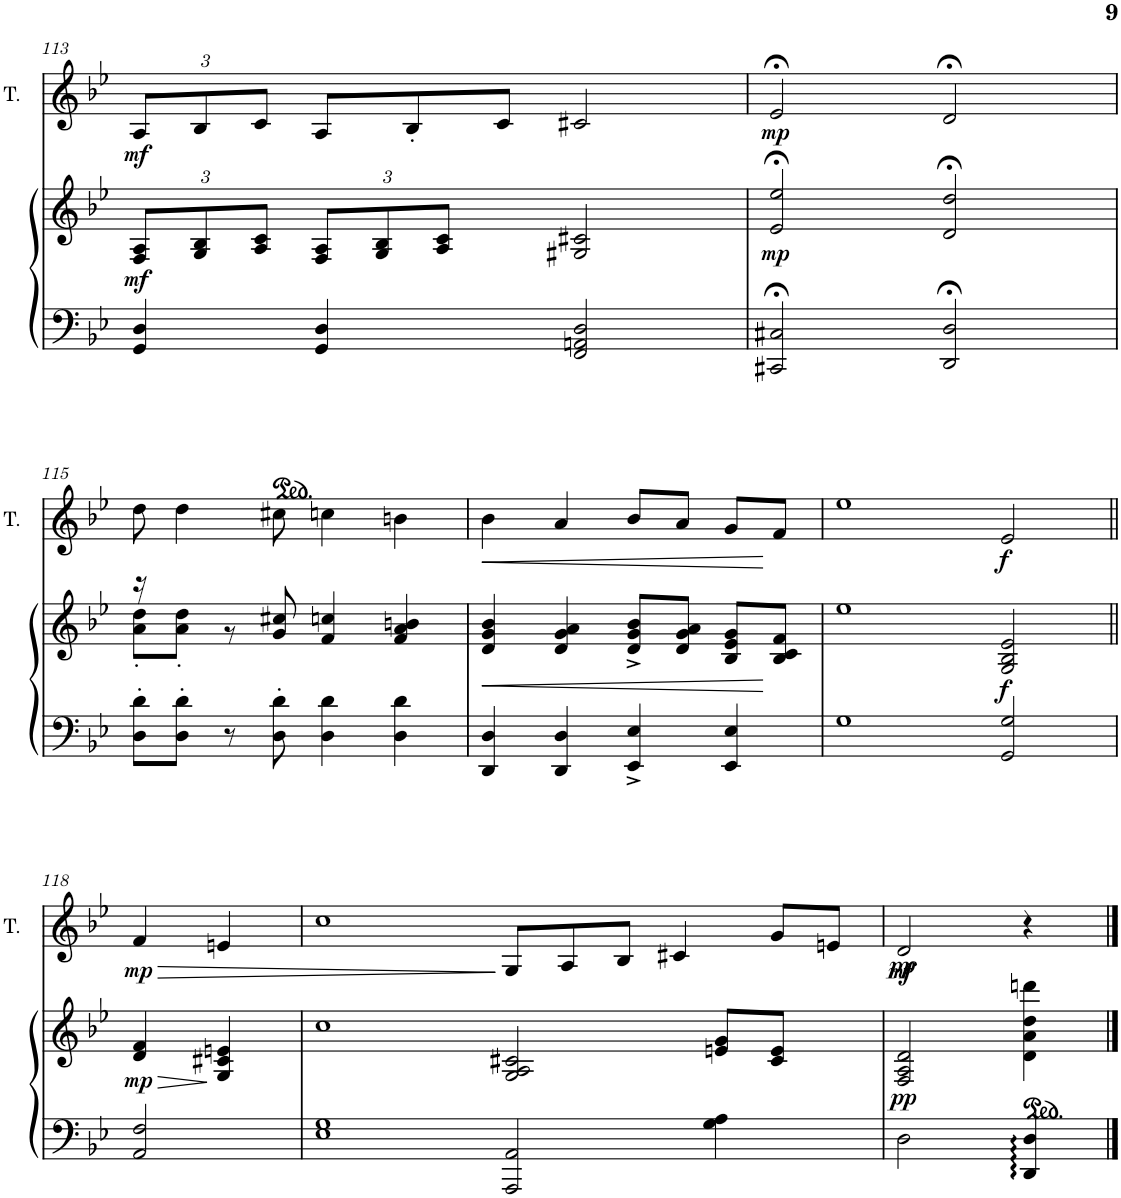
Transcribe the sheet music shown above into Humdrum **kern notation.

**kern	**kern	**dynam	**kern	**dynam
*part2	*part2	*part2	*part1	*part1
*staff3	*staff2	*staff2/3	*staff1	*staff1
*I"Piano	*	*	*I"Tenor	*
*I'Pno	*	*	*I'T.	*
!!LO:PB:g=z
*clefF4	*clefG2	*	*clefG2	*
*k[b-e-]	*k[b-e-]	*	*k[b-e-]	*
*M4/4	*M4/4	*	*M4/4	*
*	*Xbrackettup	*	*Xbrackettup	*
=113	=113	=113	=113	=113
!	!	!LO:DY:b	!	!LO:DY:b
4GG/ 4D/	12F/ 12A/L	mf	12A/L	mf
.	12G/ 12B-/	.	12B-/	.
.	12A/ 12c/J	.	12c/J	.
4GG/ 4D/	12F/ 12A/L	.	8A/L	.
.	12G/ 12B-/	.	.	.
.	.	.	8B-'/	.
.	12A/ 12c/J	.	.	.
8ryy	8ryy	.	8c/J	.
[4.FF/ [4.AAn/ [4.D/	[4.G#X/ [4.c#X/	.	[4.c#X/	.
=114	=114	=114	=114	=114
!	!	!LO:DY:b	!	!LO:DY:b
2CC#X/;< 2C#X/;<	2e-/;< 2ee-/;<	mp	2e-;</	mp
8FF/] 8AA/] 8D/]	8G#/] 8c#/]	.	8c#/]	.
2DD/;< 2D/;<	2d/;< 2dd/;<	.	2d;</	.
!!LO:LB:g=z
=115	=115	=115	=115	=115
*	*^	*	*	*
8D\' 8d\'L	16r	8a\' 8dd\'L	.	8dd\	.
.	2...ryy	.	.	.	.
8D\' 8d\'J	.	8a\' 8dd\'J	.	4dd\	.
8r	.	8r	.	.	.
8D\' 8d\'	.	8g/ 8cc#X/	.	8cc#X\	.
4D\ 4d\	.	4f/ 4ccn/	.	4ccn\	.
4D\ 4d\	.	4f/ 4a/ 4bn/	.	4bn\	.
=116	=116	=116	=116	=116	=116
!	!	!	!LO:HP:b	!	!LO:HP:b
*	*v	*v	*	*	*
4DD/ 4D/	4d/ 4g/ 4b-/	<	4b-\	<
4DD/ 4D/	4d/ 4g/ 4a/	.	4a/	.
4EE-/^ 4E-/^	8d/^ 8g/^ 8b-/^L	.	8b-/L	.
.	8d/ 8g/ 8a/J	.	8a/J	.
4EE-/ 4E-/	8B-/ 8e-/ 8g/L	.	8g/L	.
.	8B-/ 8c/ 8f/J	[	8f/J	[
=117	=117	=117	=117	=117
1G	1ee-	.	1ee-	.
!	!	!LO:DY:b	!	!LO:DY:b
2GG/ 2G/	2G/ 2B-/ 2e-/	f	2e-/	f
!!LO:LB:g=z
=118||	=118||	=118||	=118||	=118||
!	!	!LO:HP:b	!	!LO:HP:b
!	!	!LO:DY:n=1:b	!	!LO:DY:n=1:b
2AA/ 2F/	4d/ 4f/	> mp	4f/	> mp
.	4G/ 4c#X/ 4en/	]	4en/	.
=119	=119	=119	=119	=119
1E- 1G	1cc	.	1cc	.
2AAA/ 2AA/	2G/ 2A/ 2c#X/	.	8G/L	]
.	.	.	8A/	.
.	.	.	8B-/J	.
.	.	.	4c#X/	.
4G\ 4A\	8en/ 8g/L	.	.	.
.	8c#/ 8e/J	.	8g/L	.
8ryy	8ryy	.	8en/J	.
=120	=120	=120	=120	=120
!	!	!LO:DY:b	!	!LO:DY:b
!	!	!	!	!LO:DY:n=1:b
2D\	2F/ 2A/ 2d/	pp	2d/	pp mf
4DD/: 4D/:	4d\ 4a\ 4dd\ 4dddn\	.	4r	.
==	==	==	==	==
*-	*-	*-	*-	*-
